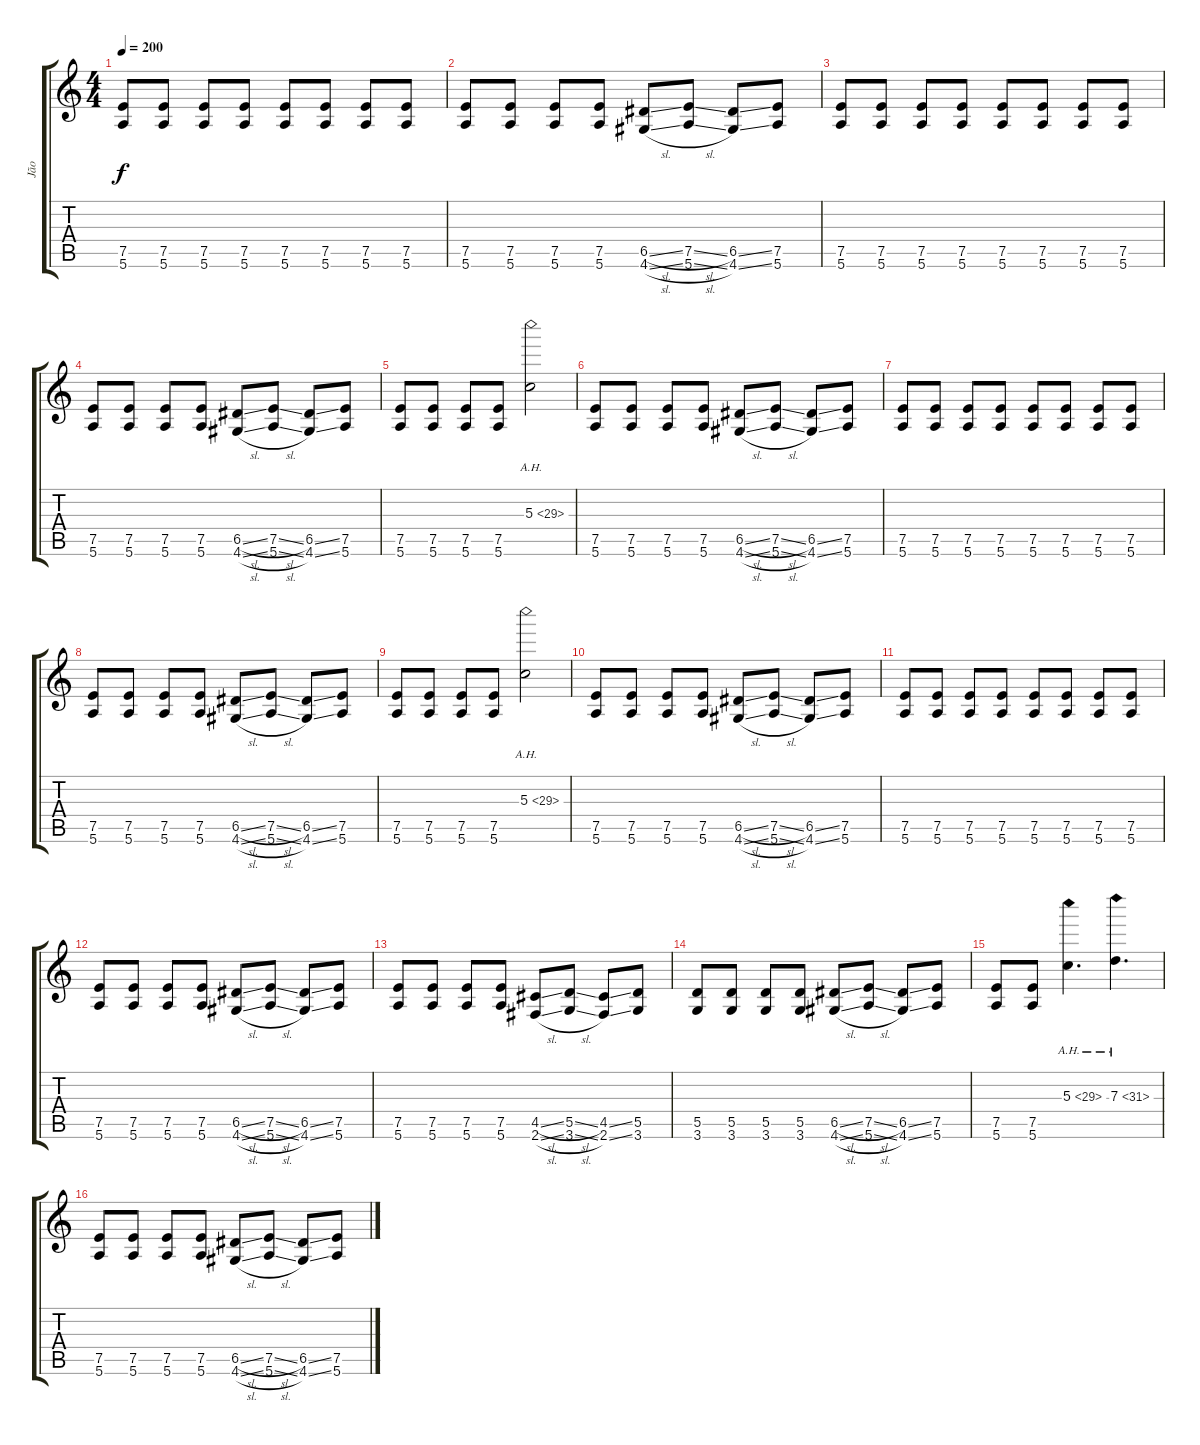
\track ("Jão" "Jão") {instrument distortionguitar}
\staff {score tabs}
\tuning (E4 B3 G3 D3 A2 E2) {hide}
\ts (4 4)
\tempo 200
\clef g2
\ks c
(7.5 5.6).8{dy f} (7.5 5.6).8 (7.5 5.6).8 (7.5 5.6).8 (7.5 5.6).8 (7.5 5.6).8 (7.5 5.6).8 (7.5 5.6).8 |
(7.5 5.6).8 (7.5 5.6).8 (7.5 5.6).8 (7.5 5.6).8 (6.5{sl} 4.6{sl}).8 (7.5{sl} 5.6{sl}).8 (6.5{ss} 4.6{ss}).8 (7.5 5.6).8 |
(7.5 5.6).8 (7.5 5.6).8 (7.5 5.6).8 (7.5 5.6).8 (7.5 5.6).8 (7.5 5.6).8 (7.5 5.6).8 (7.5 5.6).8 |
(7.5 5.6).8 (7.5 5.6).8 (7.5 5.6).8 (7.5 5.6).8 (6.5{sl} 4.6{sl}).8 (7.5{sl} 5.6{sl}).8 (6.5{ss} 4.6{ss}).8 (7.5 5.6).8 |
(7.5 5.6).8 (7.5 5.6).8 (7.5 5.6).8 (7.5 5.6).8 5.3{ah 24}.2 |
(7.5 5.6).8 (7.5 5.6).8 (7.5 5.6).8 (7.5 5.6).8 (6.5{sl} 4.6{sl}).8 (7.5{sl} 5.6{sl}).8 (6.5{ss} 4.6{ss}).8 (7.5 5.6).8 |
(7.5 5.6).8 (7.5 5.6).8 (7.5 5.6).8 (7.5 5.6).8 (7.5 5.6).8 (7.5 5.6).8 (7.5 5.6).8 (7.5 5.6).8 |
(7.5 5.6).8 (7.5 5.6).8 (7.5 5.6).8 (7.5 5.6).8 (6.5{sl} 4.6{sl}).8 (7.5{sl} 5.6{sl}).8 (6.5{ss} 4.6{ss}).8 (7.5 5.6).8 |
(7.5 5.6).8 (7.5 5.6).8 (7.5 5.6).8 (7.5 5.6).8 5.3{ah 24}.2 |
(7.5 5.6).8 (7.5 5.6).8 (7.5 5.6).8 (7.5 5.6).8 (6.5{sl} 4.6{sl}).8 (7.5{sl} 5.6{sl}).8 (6.5{ss} 4.6{ss}).8 (7.5 5.6).8 |
(7.5 5.6).8 (7.5 5.6).8 (7.5 5.6).8 (7.5 5.6).8 (7.5 5.6).8 (7.5 5.6).8 (7.5 5.6).8 (7.5 5.6).8 |
(7.5 5.6).8 (7.5 5.6).8 (7.5 5.6).8 (7.5 5.6).8 (6.5{sl} 4.6{sl}).8 (7.5{sl} 5.6{sl}).8 (6.5{ss} 4.6{ss}).8 (7.5 5.6).8 |
(7.5 5.6).8 (7.5 5.6).8 (7.5 5.6).8 (7.5 5.6).8 (4.5{sl} 2.6{sl}).8 (5.5{sl} 3.6{sl}).8 (4.5{ss} 2.6{ss}).8 (5.5 3.6).8 |
(5.5 3.6).8 (5.5 3.6).8 (5.5 3.6).8 (5.5 3.6).8 (6.5{sl} 4.6{sl}).8 (7.5{sl} 5.6{sl}).8 (6.5{ss} 4.6{ss}).8 (7.5 5.6).8 |
(7.5 5.6).8 (7.5 5.6).8 5.3{ah 24}.4{d} 7.3{ah 24}.4{d} |
(7.5 5.6).8 (7.5 5.6).8 (7.5 5.6).8 (7.5 5.6).8 (6.5{sl} 4.6{sl}).8 (7.5{sl} 5.6{sl}).8 (6.5{ss} 4.6{ss}).8 (7.5 5.6).8
